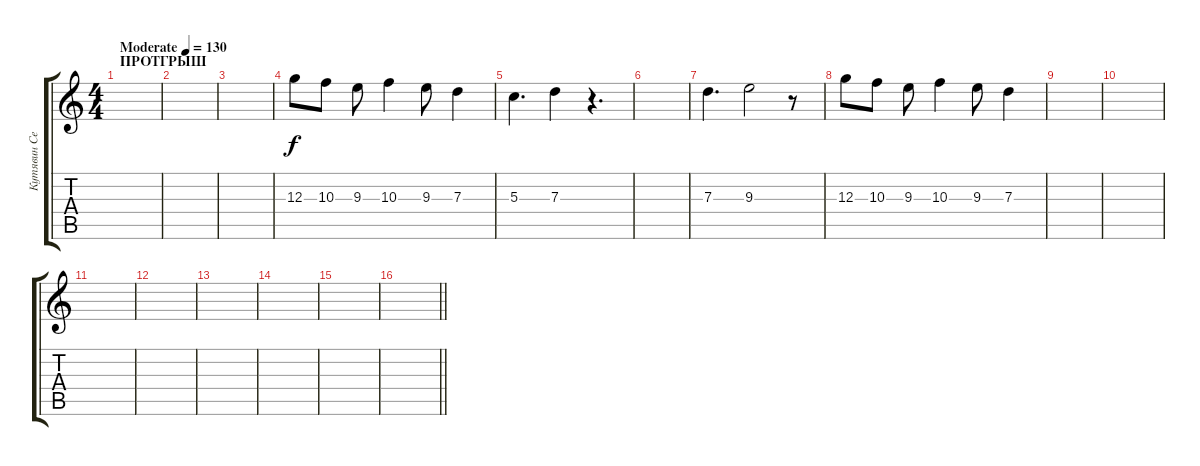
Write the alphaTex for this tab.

\track ("Кутявин Сергей" "Кутявин Се") {instrument acousticguitarsteel}
\staff {score tabs}
\tuning (E4 B3 G3 D3 A2 E2) {hide}
\ts (4 4)
\section ("" "ПРОТГРЫШ")
\tempo (130 "Moderate")
\clef g2
\ks c
|
|
|
12.3.8 10.3.8 9.3.8 10.3.4 9.3.8 7.3.4 |
5.3.4{d} 7.3.4 r.4{d} |
|
7.3.4{d} 9.3.2 r.8 |
12.3.8 10.3.8 9.3.8 10.3.4 9.3.8 7.3.4 |
|
|
|
|
|
|
|
\barLineRight lightlight
